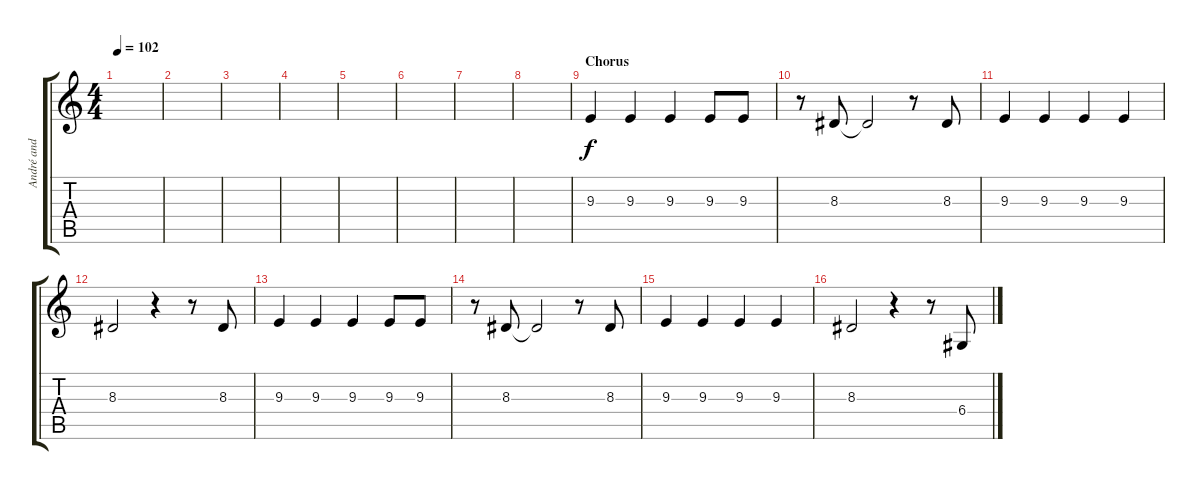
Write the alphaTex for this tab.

\track ("André and Marcus" "André and ") {instrument choiraahs}
\staff {score tabs}
\tuning (E4 B3 G3 D3 A2 E2) {hide}
\ts (4 4)
\tempo 102
\clef g2
\ks c
|
|
|
|
|
|
|
|
\section ("" "Chorus")
9.3.4{volume 7} 9.3.4 9.3.4 9.3.8 9.3.8 |
r.8 8.3.8 8.3{t}.2 r.8 8.3.8 |
9.3.4 9.3.4 9.3.4 9.3.4 |
8.3.2 r.4 r.8 8.3.8 |
9.3.4 9.3.4 9.3.4 9.3.8 9.3.8 |
r.8 8.3.8 8.3{t}.2 r.8 8.3.8 |
9.3.4 9.3.4 9.3.4 9.3.4 |
8.3.2 r.4 r.8 6.4.8
